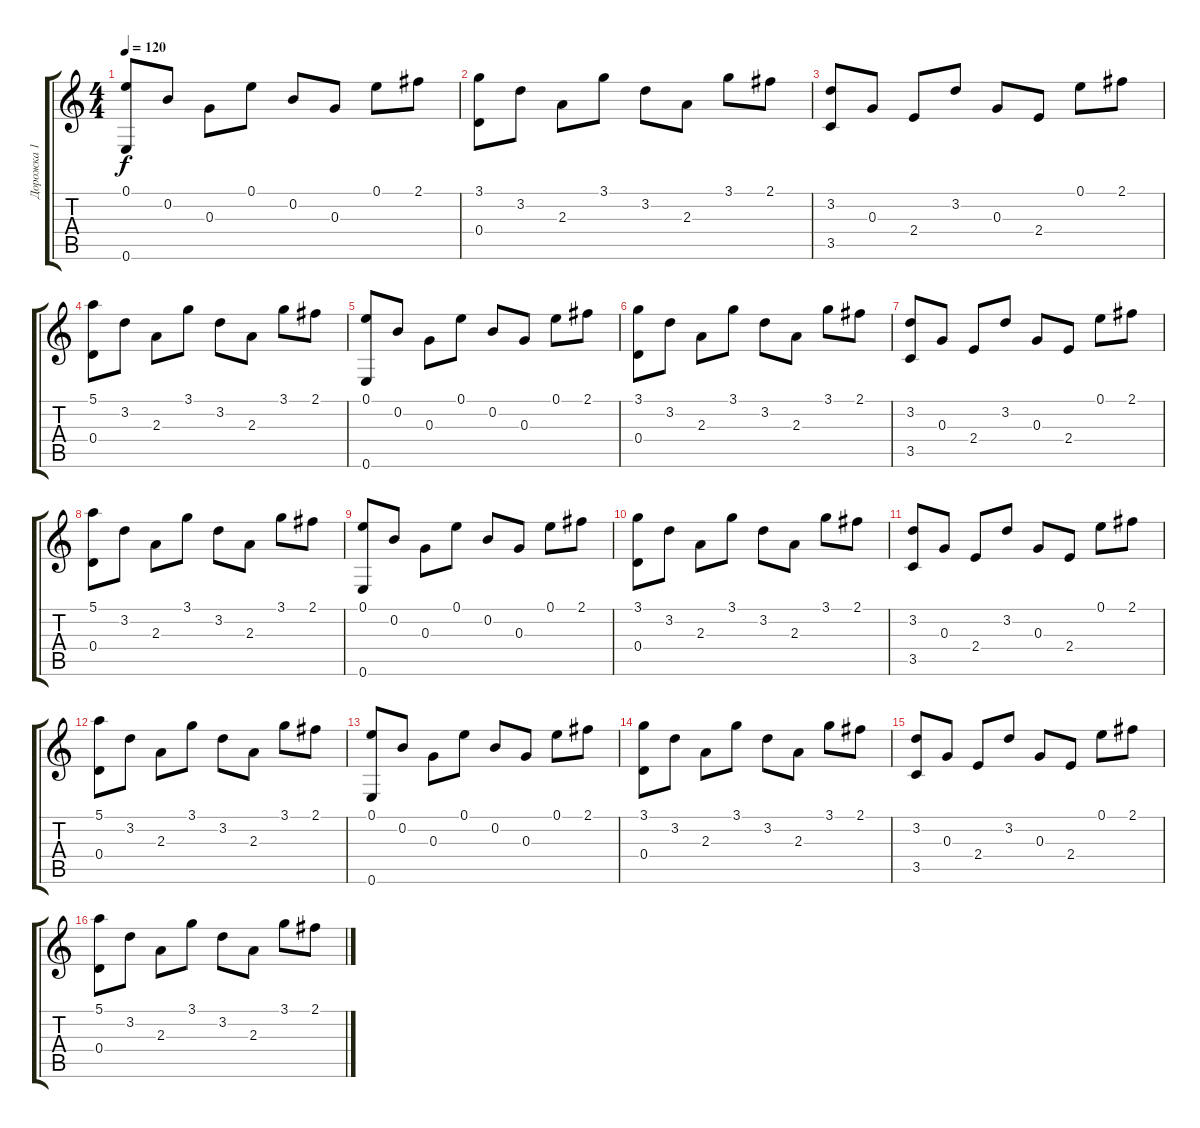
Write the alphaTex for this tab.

\track ("Дорожка 1" "Дорожка 1") {instrument acousticguitarsteel}
\staff {score tabs}
\tuning (E4 B3 G3 D3 A2 E2) {hide}
\ts (4 4)
\tempo 120
\clef g2
\ks c
(0.1 0.6).8{dy f} 0.2.8 0.3.8 0.1.8 0.2.8 0.3.8 0.1.8 2.1.8 |
(3.1 0.4).8 3.2.8 2.3.8 3.1.8 3.2.8 2.3.8 3.1.8 2.1.8 |
(3.2 3.5).8 0.3.8 2.4.8 3.2.8 0.3.8 2.4.8 0.1.8 2.1.8 |
(5.1 0.4).8 3.2.8 2.3.8 3.1.8 3.2.8 2.3.8 3.1.8 2.1.8 |
(0.1 0.6).8 0.2.8 0.3.8 0.1.8 0.2.8 0.3.8 0.1.8 2.1.8 |
(3.1 0.4).8 3.2.8 2.3.8 3.1.8 3.2.8 2.3.8 3.1.8 2.1.8 |
(3.2 3.5).8 0.3.8 2.4.8 3.2.8 0.3.8 2.4.8 0.1.8 2.1.8 |
(5.1 0.4).8 3.2.8 2.3.8 3.1.8 3.2.8 2.3.8 3.1.8 2.1.8 |
(0.1 0.6).8 0.2.8 0.3.8 0.1.8 0.2.8 0.3.8 0.1.8 2.1.8 |
(3.1 0.4).8 3.2.8 2.3.8 3.1.8 3.2.8 2.3.8 3.1.8 2.1.8 |
(3.2 3.5).8 0.3.8 2.4.8 3.2.8 0.3.8 2.4.8 0.1.8 2.1.8 |
(5.1 0.4).8 3.2.8 2.3.8 3.1.8 3.2.8 2.3.8 3.1.8 2.1.8 |
(0.1 0.6).8 0.2.8 0.3.8 0.1.8 0.2.8 0.3.8 0.1.8 2.1.8 |
(3.1 0.4).8 3.2.8 2.3.8 3.1.8 3.2.8 2.3.8 3.1.8 2.1.8 |
(3.2 3.5).8 0.3.8 2.4.8 3.2.8 0.3.8 2.4.8 0.1.8 2.1.8 |
(5.1 0.4).8 3.2.8 2.3.8 3.1.8 3.2.8 2.3.8 3.1.8 2.1.8
